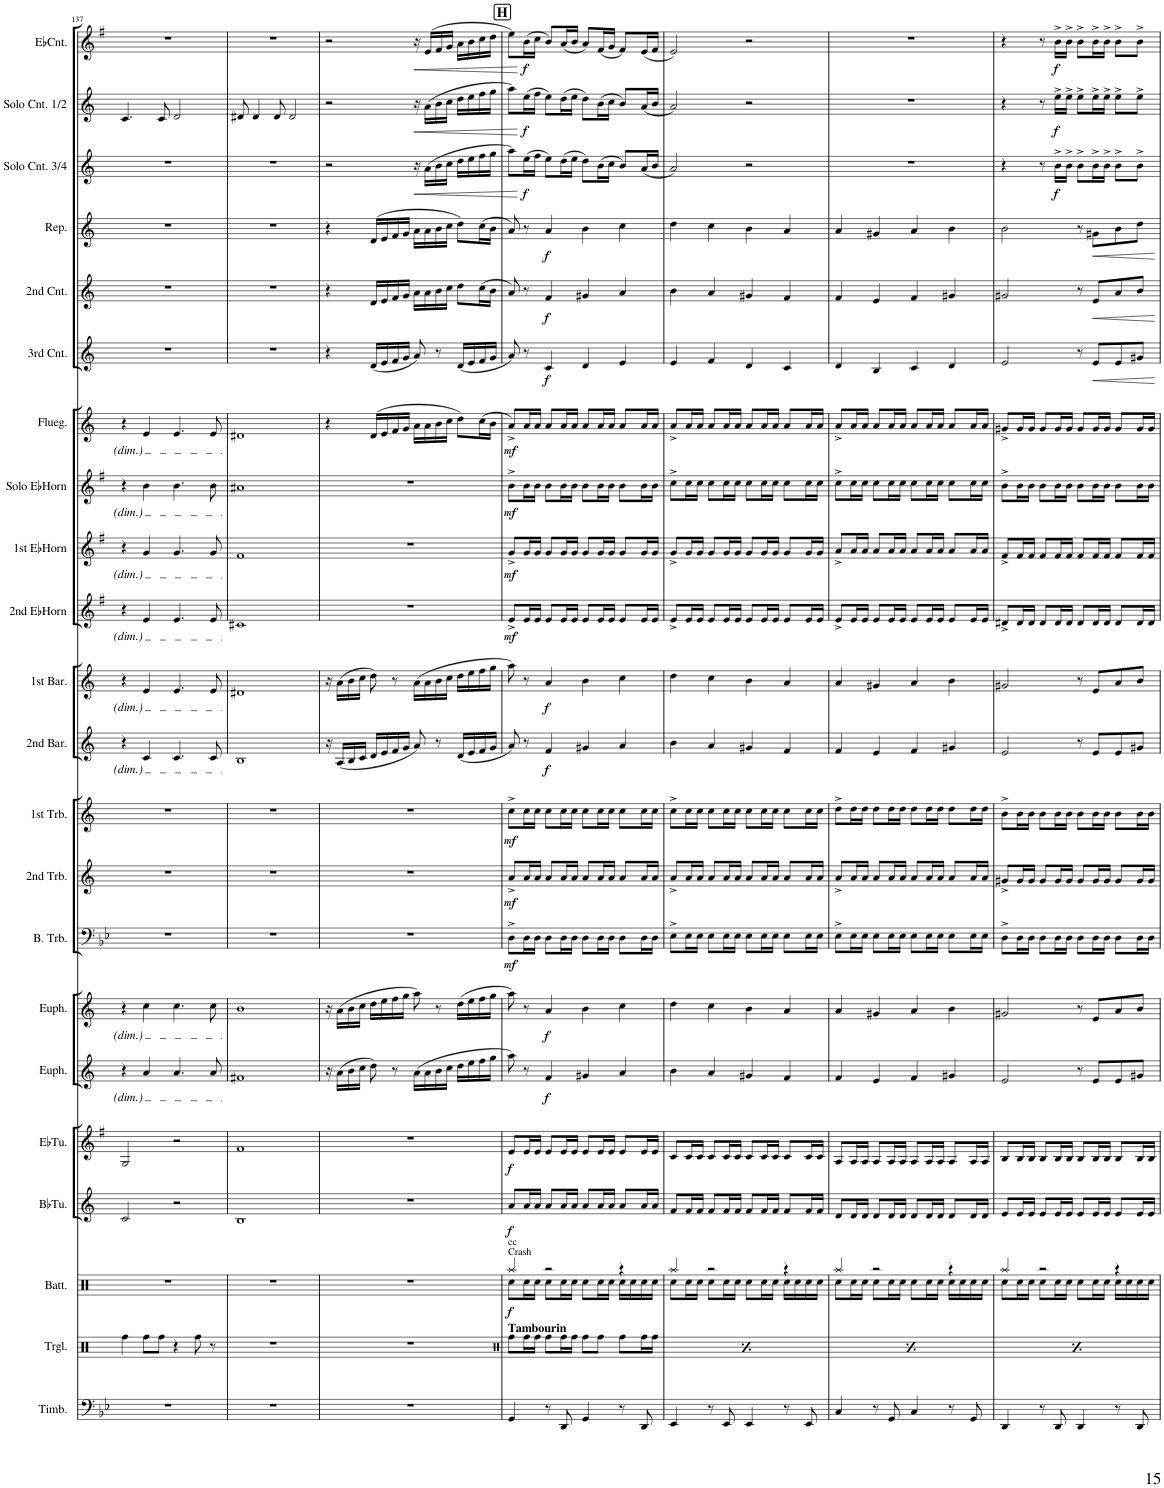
**kern	**kern	**kern	**dynam	**kern	**dynam	**kern	**dynam	**kern	**dynam	**kern	**dynam	**kern	**dynam	**kern	**dynam	**kern	**dynam	**kern	**dynam	**kern	**dynam	**kern	**dynam	**kern	**dynam	**kern	**dynam	**kern	**dynam	**kern	**dynam	**kern	**dynam	**kern	**dynam	**kern	**dynam	**kern	**dynam	**kern	**dynam
*part22	*part21	*part20	*part20	*part19	*part19	*part18	*part18	*part17	*part17	*part16	*part16	*part15	*part15	*part14	*part14	*part13	*part13	*part12	*part12	*part11	*part11	*part10	*part10	*part9	*part9	*part8	*part8	*part7	*part7	*part6	*part6	*part5	*part5	*part4	*part4	*part3	*part3	*part2	*part2	*part1	*part1
*staff22	*staff21	*staff20	*staff20	*staff19	*staff19	*staff18	*staff18	*staff17	*staff17	*staff16	*staff16	*staff15	*staff15	*staff14	*staff14	*staff13	*staff13	*staff12	*staff12	*staff11	*staff11	*staff10	*staff10	*staff9	*staff9	*staff8	*staff8	*staff7	*staff7	*staff6	*staff6	*staff5	*staff5	*staff4	*staff4	*staff3	*staff3	*staff2	*staff2	*staff1	*staff1
*I"Percu III (Timb.)	*I"Percu II	*I"Percu I (Batt.)	*	*I"BbTuba	*	*I"EbTuba	*	*I"Euphonium	*	*I"Euphonium	*	*I"Bass Trombone	*	*I"2nd Trombone	*	*I"1st Trombone	*	*I"2nd Baryton	*	*I"1st Baryton	*	*I"2nd EbHorn	*	*I"1st EbHorn	*	*I"Solo EbHorn	*	*I"Fluegelhorn	*	*I"3rd Cnt.	*	*I"2nd Cnt.	*	*I"Repiano	*	*I"Solo Cnt. 3/4	*	*I"Solo Cnt. 1/2	*	*I"EbCnt.	*
*	*	*I'Batt.	*	*I'BbTu.	*	*I'EbTu.	*	*I'Euph.	*	*I'Euph.	*	*I'B. Trb.	*	*I'2nd Trb.	*	*I'1st Trb.	*	*I'2nd Bar.	*	*I'1st Bar.	*	*I'2nd EbHorn	*	*I'1st EbHorn	*	*I'Solo EbHorn	*	*I'Flueg.	*	*I'3rd Cnt.	*	*I'2nd Cnt.	*	*I'Rep.	*	*I'Solo Cnt. 3/4	*	*I'Solo Cnt. 1/2	*	*I'EbCnt.	*
!!LO:PB:g=z
*clefF4	*clefX	*clefX	*	*clefG2	*	*clefG2	*	*clefG2	*	*clefG2	*	*clefF4	*	*clefG2	*	*clefG2	*	*clefG2	*	*clefG2	*	*clefG2	*	*clefG2	*	*clefG2	*	*clefG2	*	*clefG2	*	*clefG2	*	*clefG2	*	*clefG2	*	*clefG2	*	*clefG2	*
*	*Trd-7c-12	*	*	*Trd15c26	*	*Trd12c21	*	*Trd8c14	*	*Trd8c14	*	*	*	*Trd8c14	*	*Trd8c14	*	*Trd8c14	*	*Trd8c14	*	*Trd5c9	*	*Trd5c9	*	*Trd5c9	*	*Trd1c2	*	*Trd1c2	*	*Trd1c2	*	*Trd1c2	*	*Trd1c2	*	*Trd1c2	*	*Trd-2c-3	*
*k[b-e-]	*k[b-e-]	*k[]	*	*k[]	*	*k[f#]	*	*k[]	*	*k[]	*	*k[b-e-]	*	*k[]	*	*k[]	*	*k[]	*	*k[]	*	*k[f#]	*	*k[f#]	*	*k[f#]	*	*k[]	*	*k[]	*	*k[]	*	*k[]	*	*k[]	*	*k[]	*	*k[f#]	*
*M4/4	*M4/4	*M4/4	*	*M4/4	*	*M4/4	*	*M4/4	*	*M4/4	*	*M4/4	*	*M4/4	*	*M4/4	*	*M4/4	*	*M4/4	*	*M4/4	*	*M4/4	*	*M4/4	*	*M4/4	*	*M4/4	*	*M4/4	*	*M4/4	*	*M4/4	*	*M4/4	*	*M4/4	*
=137	=137	=137	=137	=137	=137	=137	=137	=137	=137	=137	=137	=137	=137	=137	=137	=137	=137	=137	=137	=137	=137	=137	=137	=137	=137	=137	=137	=137	=137	=137	=137	=137	=137	=137	=137	=137	=137	=137	=137	=137	=137
1r	4aa\	1r	.	2c/	.	2G/	.	4r	.	4r	.	1r	.	1r	.	1r	.	4r	.	4r	.	4r	.	4r	.	4r	.	4r	.	1r	.	1r	.	1r	.	1r	.	4.c/	.	1r	.
.	8aa\L	.	.	.	.	.	.	4a/	.	4cc\	.	.	.	.	.	.	.	4c/	.	4e/	.	4e/	.	4g/	.	4b\	.	4e/	.	.	.	.	.	.	.	.	.	.	.	.	.
.	8aa\J	.	.	.	.	.	.	.	.	.	.	.	.	.	.	.	.	.	.	.	.	.	.	.	.	.	.	.	.	.	.	.	.	.	.	.	.	8c/	.	.	.
.	4r	.	.	2r	.	2r	.	4.a/	.	4.cc\	.	.	.	.	.	.	.	4.c/	.	4.e/	.	4.e/	.	4.g/	.	4.b\	.	4.e/	.	.	.	.	.	.	.	.	.	2d/	.	.	.
.	8aa\	.	.	.	.	.	.	.	.	.	.	.	.	.	.	.	.	.	.	.	.	.	.	.	.	.	.	.	.	.	.	.	.	.	.	.	.	.	.	.	.
.	8r	.	.	.	.	.	.	8a/	.	8cc\	.	.	.	.	.	.	.	8c/	.	8e/	.	8e/	.	8g/	.	8b\	.	8e/	.	.	.	.	.	.	.	.	.	.	.	.	.
=138	=138	=138	=138	=138	=138	=138	=138	=138	=138	=138	=138	=138	=138	=138	=138	=138	=138	=138	=138	=138	=138	=138	=138	=138	=138	=138	=138	=138	=138	=138	=138	=138	=138	=138	=138	=138	=138	=138	=138	=138	=138
1r	1r	1r	.	1B	.	1f#	.	1f#X	.	1b	.	1r	.	1r	.	1r	.	1B	.	1d#X	.	1c#X	.	1f#	.	1a#X	.	1d#X	.	1r	.	1r	.	1r	.	1r	.	8d#X/	.	1r	.
.	.	.	.	.	.	.	.	.	.	.	.	.	.	.	.	.	.	.	.	.	.	.	.	.	.	.	.	.	.	.	.	.	.	.	.	.	.	4d#/	.	.	.
.	.	.	.	.	.	.	.	.	.	.	.	.	.	.	.	.	.	.	.	.	.	.	.	.	.	.	.	.	.	.	.	.	.	.	.	.	.	8d#/	.	.	.
.	.	.	.	.	.	.	.	.	.	.	.	.	.	.	.	.	.	.	.	.	.	.	.	.	.	.	.	.	.	.	.	.	.	.	.	.	.	2d#/	.	.	.
=139	=139	=139	=139	=139	=139	=139	=139	=139	=139	=139	=139	=139	=139	=139	=139	=139	=139	=139	=139	=139	=139	=139	=139	=139	=139	=139	=139	=139	=139	=139	=139	=139	=139	=139	=139	=139	=139	=139	=139	=139	=139
1r	1r	1r	.	1r	.	1r	.	16r	.	16r	.	1r	.	1r	.	1r	.	16r	.	16r	.	1r	.	1r	.	1r	.	4r	.	4r	.	4r	.	4r	.	2r	.	2r	.	2r	.
.	.	.	.	.	.	.	.	(16a\LL	.	(16a\LL	.	.	.	.	.	.	.	(16A/LL	.	(16a\LL	.	.	.	.	.	.	.	.	.	.	.	.	.	.	.	.	.	.	.	.	.
.	.	.	.	.	.	.	.	16b\	.	16b\	.	.	.	.	.	.	.	16B/	.	16b\	.	.	.	.	.	.	.	.	.	.	.	.	.	.	.	.	.	.	.	.	.
.	.	.	.	.	.	.	.	16cc\JJ	.	16cc\JJ	.	.	.	.	.	.	.	16c/JJ	.	16cc\JJ	.	.	.	.	.	.	.	.	.	.	.	.	.	.	.	.	.	.	.	.	.
.	.	.	.	.	.	.	.	8dd\)	.	16dd\LL	.	.	.	.	.	.	.	16d/LL	.	8dd\)	.	.	.	.	.	.	.	(16d/LL	.	(16d/LL	.	16d/LL	.	(16d/LL	.	.	.	.	.	.	.
.	.	.	.	.	.	.	.	.	.	16ee\	.	.	.	.	.	.	.	16e/	.	.	.	.	.	.	.	.	.	16e/	.	16e/	.	16e/	.	16e/	.	.	.	.	.	.	.
.	.	.	.	.	.	.	.	8r	.	16ff\	.	.	.	.	.	.	.	16f/	.	8r	.	.	.	.	.	.	.	16f/	.	16f/	.	16f/	.	16f/	.	.	.	.	.	.	.
.	.	.	.	.	.	.	.	.	.	16gg\JJ	.	.	.	.	.	.	.	16g/JJ	.	.	.	.	.	.	.	.	.	16g/JJ	.	16g/JJ	.	16g/JJ	.	16g/JJ	.	.	.	.	.	.	.
!	!	!	!	!	!	!	!	!	!	!	!	!	!	!	!	!	!	!	!	!	!	!	!	!	!	!	!	!	!	!	!	!	!	!	!	!	!LO:HP:b	!	!LO:HP:b	!	!LO:HP:b
.	.	.	.	.	.	.	.	(16a\LL	.	8aa\)	.	.	.	.	.	.	.	8a/)	.	(16a\LL	.	.	.	.	.	.	.	16a\LL	.	8a/)	.	16a\LL	.	16a\LL	.	16r	<	16r	<	16r	<
.	.	.	.	.	.	.	.	16a\	.	.	.	.	.	.	.	.	.	.	.	16a\	.	.	.	.	.	.	.	16a\	.	.	.	16a\	.	16a\	.	(16a\LL	.	(16a\LL	.	(16e/LL	.
.	.	.	.	.	.	.	.	16b\	.	8r	.	.	.	.	.	.	.	8r	.	16b\	.	.	.	.	.	.	.	16b\	.	8r	.	16b\	.	16b\	.	16b\	.	16b\	.	16f#/	.
.	.	.	.	.	.	.	.	16cc\JJ	.	.	.	.	.	.	.	.	.	.	.	16cc\JJ	.	.	.	.	.	.	.	16cc\JJ	.	.	.	16cc\JJ	.	16cc\JJ	.	16cc\JJ	.	16cc\JJ	.	16g/JJ	.
.	.	.	.	.	.	.	.	16dd\LL	.	(16dd\LL	.	.	.	.	.	.	.	(16d/LL	.	16dd\LL	.	.	.	.	.	.	.	8dd\L)	.	(16d/LL	.	8dd\L	.	8dd\L)	.	16dd\LL	.	16dd\LL	.	16a\LL	.
.	.	.	.	.	.	.	.	16ee\	.	16ee\	.	.	.	.	.	.	.	16e/	.	16ee\	.	.	.	.	.	.	.	.	.	16e/	.	.	.	.	.	16ee\	.	16ee\	.	16b\	.
.	.	.	.	.	.	.	.	16ff\	.	16ff\	.	.	.	.	.	.	.	16f/	.	16ff\	.	.	.	.	.	.	.	(16cc\L	.	16f/	.	(16cc\L	.	(16cc\L	.	16ff\	.	16ff\	.	16cc\	.
.	.	.	.	.	.	.	.	16gg\JJ	.	16gg\JJ	.	.	.	.	.	.	.	16g/JJ	.	16gg\JJ	.	.	.	.	.	.	.	16b\JJ	.	16g/JJ	.	16b\JJ	.	16b\JJ	.	16gg\JJ	.	16gg\JJ	.	16dd\JJ	.
!!LO:REH:place=s1:a:B:cj:fs=14:t=H
=140	=140	=140	=140	=140	=140	=140	=140	=140	=140	=140	=140	=140	=140	=140	=140	=140	=140	=140	=140	=140	=140	=140	=140	=140	=140	=140	=140	=140	=140	=140	=140	=140	=140	=140	=140	=140	=140	=140	=140	=140	=140
*	*clefX	*	*	*	*	*	*	*	*	*	*	*	*	*	*	*	*	*	*	*	*	*	*	*	*	*	*	*	*	*	*	*	*	*	*	*	*	*	*	*	*
*	*	*^	*	*	*	*	*	*	*	*	*	*	*	*	*	*	*	*	*	*	*	*	*	*	*	*	*	*	*	*	*	*	*	*	*	*	*	*	*	*	*
!	!	!LO:TX:a:t=Crash	!	!	!	!	!	!	!	!	!	!	!	!	!	!	!	!	!	!	!	!	!	!	!	!	!	!	!	!	!	!	!	!	!	!	!	!	!	!	!	!
!	!	!LO:TX:a:t=cc	!	!	!	!	!	!	!	!	!	!	!	!	!	!	!	!	!	!	!	!	!	!	!	!	!	!	!	!	!	!	!	!	!	!	!	!	!	!	!	!
!	!LO:TX:a:B:t=Tambourin	!	!	!	!	!	!	!	!	!	!	!	!	!	!	!	!	!	!	!	!	!	!	!	!	!	!	!	!	!	!	!	!	!	!	!	!	!	!	!	!	!
!	!	!	!	!LO:DY:b	!	!LO:DY:b	!	!LO:DY:b	!	!	!	!	!	!LO:DY:b	!	!LO:DY:b	!	!LO:DY:b	!	!	!	!	!	!LO:DY:b	!	!LO:DY:b	!	!LO:DY:b	!	!LO:DY:b	!	!	!	!	!	!	!	!	!	!	!	!
4GG/	8ff\L	4Raa/	8Rcc\L	f	8a/L	f	8e/L	f	8aa\)	.	8aa\)	.	8D^\L	mf	8a^/L	mf	8cc^\L	mf	8a/)	.	8aa\)	.	8e^/L	mf	8g^/L	mf	8b^\L	mf	8a^/L)	mf	8a/)	.	8a/)	.	8a/)	.	8aa\L)	.	8aa\L)	.	8ee\L)	.
!	!	!	!	!	!	!	!	!	!	!	!	!	!	!	!	!	!	!	!	!	!	!	!	!	!	!	!	!	!	!	!	!	!	!	!	!	!	!LO:DY:n=1:b	!	!LO:DY:n=1:b	!	!LO:DY:n=1:b
.	16ff\L	.	16Rcc\L	.	16a/L	.	16e/L	.	8r	.	8r	.	16D\L	.	16a/L	.	16cc\L	.	8r	.	8r	.	16e/L	.	16g/L	.	16b\L	.	16a/L	.	8r	.	8r	.	8r	.	(16ee\L	[ f	(16ee\L	[ f	(16b\L	[ f
.	16ff\JJ	.	16Rcc\JJ	.	16a/JJ	.	16e/JJ	.	.	.	.	.	16D\JJ	.	16a/JJ	.	16cc\JJ	.	.	.	.	.	16e/JJ	.	16g/JJ	.	16b\JJ	.	16a/JJ	.	.	.	.	.	.	.	16ff\JJ	.	16ff\JJ	.	16cc\JJ	.
!	!	!	!	!	!	!	!	!	!	!LO:DY:b	!	!LO:DY:b	!	!	!	!	!	!	!	!LO:DY:b	!	!LO:DY:b	!	!	!	!	!	!	!	!	!	!LO:DY:b	!	!LO:DY:b	!	!LO:DY:b	!	!	!	!	!	!
8r	8ff\L	2r	8Rcc\L	.	8a/L	.	8e/L	.	4f/	f	4a/	f	8D\L	.	8a/L	.	8cc\L	.	4f/	f	4a/	f	8e/L	.	8g/L	.	8b\L	.	8a/L	.	4c/	f	4f/	f	4a/	f	8ee\L)	.	8ee\L)	.	8b/L)	.
8DD/	16ff\L	.	16Rcc\L	.	16a/L	.	16e/L	.	.	.	.	.	16D\L	.	16a/L	.	16cc\L	.	.	.	.	.	16e/L	.	16g/L	.	16b\L	.	16a/L	.	.	.	.	.	.	.	(16dd\L	.	(16dd\L	.	(16a/L	.
.	16ff\JJ	.	16Rcc\JJ	.	16a/JJ	.	16e/JJ	.	.	.	.	.	16D\JJ	.	16a/JJ	.	16cc\JJ	.	.	.	.	.	16e/JJ	.	16g/JJ	.	16b\JJ	.	16a/JJ	.	.	.	.	.	.	.	16ee\JJ	.	16ee\JJ	.	16b/JJ	.
4GG/	8ff\L	.	8Rcc\L	.	8a/L	.	8e/L	.	4g#X/	.	4b\	.	8D\L	.	8a/L	.	8cc\L	.	4g#X/	.	4b\	.	8e/L	.	8g/L	.	8b\L	.	8a/L	.	4d/	.	4g#X/	.	4b\	.	8dd\L)	.	8dd\L)	.	8a/L)	.
.	8ff\J	.	16Rcc\L	.	16a/L	.	16e/L	.	.	.	.	.	16D\L	.	16a/L	.	16cc\L	.	.	.	.	.	16e/L	.	16g/L	.	16b\L	.	16a/L	.	.	.	.	.	.	.	(16b\L	.	(16b\L	.	(16f#/L	.
.	.	.	16Rcc\JJ	.	16a/JJ	.	16e/JJ	.	.	.	.	.	16D\JJ	.	16a/JJ	.	16cc\JJ	.	.	.	.	.	16e/JJ	.	16g/JJ	.	16b\JJ	.	16a/JJ	.	.	.	.	.	.	.	16cc\JJ	.	16cc\JJ	.	16g/JJ	.
8r	8ff\L	4r	16Rcc\LL	.	8a/L	.	8e/L	.	4a/	.	4cc\	.	8D\L	.	8a/L	.	8cc\L	.	4a/	.	4cc\	.	8e/L	.	8g/L	.	8b\L	.	8a/L	.	4e/	.	4a/	.	4cc\	.	8b/L)	.	8b/L)	.	8f#/L)	.
.	.	.	16Rcc\	.	.	.	.	.	.	.	.	.	.	.	.	.	.	.	.	.	.	.	.	.	.	.	.	.	.	.	.	.	.	.	.	.	.	.	.	.	.	.
8DD/	16ff\L	.	16Rcc\	.	16a/L	.	16e/L	.	.	.	.	.	16D\L	.	16a/L	.	16cc\L	.	.	.	.	.	16e/L	.	16g/L	.	16b\L	.	16a/L	.	.	.	.	.	.	.	(16a/L	.	(16a/L	.	(16e/L	.
.	16ff\JJ	.	16Rcc\JJ	.	16a/JJ	.	16e/JJ	.	.	.	.	.	16D\JJ	.	16a/JJ	.	16cc\JJ	.	.	.	.	.	16e/JJ	.	16g/JJ	.	16b\JJ	.	16a/JJ	.	.	.	.	.	.	.	16b/JJ	.	16b/JJ	.	16f#/JJ	.
=141	=141	=141	=141	=141	=141	=141	=141	=141	=141	=141	=141	=141	=141	=141	=141	=141	=141	=141	=141	=141	=141	=141	=141	=141	=141	=141	=141	=141	=141	=141	=141	=141	=141	=141	=141	=141	=141	=141	=141	=141	=141	=141
!	!LO:TX:a:B:t=Tambourin	!	!	!	!	!	!	!	!	!	!	!	!	!	!	!	!	!	!	!	!	!	!	!	!	!	!	!	!	!	!	!	!	!	!	!	!	!	!	!	!	!
4EE-/	8ff\L	4Raa/	8Rcc\L	.	8f/L	.	8c/L	.	4b\	.	4dd\	.	8E-^\L	.	8a^/L	.	8cc^\L	.	4b\	.	4dd\	.	8e^/L	.	8g^/L	.	8cc^\L	.	8a^/L	.	4e/	.	4b\	.	4dd\	.	2a/)	.	2a/)	.	2e/)	.
.	16ff\L	.	16Rcc\L	.	16f/L	.	16c/L	.	.	.	.	.	16E-\L	.	16a/L	.	16cc\L	.	.	.	.	.	16e/L	.	16g/L	.	16cc\L	.	16a/L	.	.	.	.	.	.	.	.	.	.	.	.	.
.	16ff\JJ	.	16Rcc\JJ	.	16f/JJ	.	16c/JJ	.	.	.	.	.	16E-\JJ	.	16a/JJ	.	16cc\JJ	.	.	.	.	.	16e/JJ	.	16g/JJ	.	16cc\JJ	.	16a/JJ	.	.	.	.	.	.	.	.	.	.	.	.	.
8r	8ff\L	2r	8Rcc\L	.	8f/L	.	8c/L	.	4a/	.	4cc\	.	8E-\L	.	8a/L	.	8cc\L	.	4a/	.	4cc\	.	8e/L	.	8g/L	.	8cc\L	.	8a/L	.	4f/	.	4a/	.	4cc\	.	.	.	.	.	.	.
8EE-/	16ff\L	.	16Rcc\L	.	16f/L	.	16c/L	.	.	.	.	.	16E-\L	.	16a/L	.	16cc\L	.	.	.	.	.	16e/L	.	16g/L	.	16cc\L	.	16a/L	.	.	.	.	.	.	.	.	.	.	.	.	.
.	16ff\JJ	.	16Rcc\JJ	.	16f/JJ	.	16c/JJ	.	.	.	.	.	16E-\JJ	.	16a/JJ	.	16cc\JJ	.	.	.	.	.	16e/JJ	.	16g/JJ	.	16cc\JJ	.	16a/JJ	.	.	.	.	.	.	.	.	.	.	.	.	.
4EE-/	8ff\L	.	8Rcc\L	.	8f/L	.	8c/L	.	4g#X/	.	4b\	.	8E-\L	.	8a/L	.	8cc\L	.	4g#X/	.	4b\	.	8e/L	.	8g/L	.	8cc\L	.	8a/L	.	4d/	.	4g#X/	.	4b\	.	2r	.	2r	.	2r	.
.	8ff\J	.	16Rcc\L	.	16f/L	.	16c/L	.	.	.	.	.	16E-\L	.	16a/L	.	16cc\L	.	.	.	.	.	16e/L	.	16g/L	.	16cc\L	.	16a/L	.	.	.	.	.	.	.	.	.	.	.	.	.
.	.	.	16Rcc\JJ	.	16f/JJ	.	16c/JJ	.	.	.	.	.	16E-\JJ	.	16a/JJ	.	16cc\JJ	.	.	.	.	.	16e/JJ	.	16g/JJ	.	16cc\JJ	.	16a/JJ	.	.	.	.	.	.	.	.	.	.	.	.	.
8r	8ff\L	4r	16Rcc\LL	.	8f/L	.	8c/L	.	4f/	.	4a/	.	8E-\L	.	8a/L	.	8cc\L	.	4f/	.	4a/	.	8e/L	.	8g/L	.	8cc\L	.	8a/L	.	4c/	.	4f/	.	4a/	.	.	.	.	.	.	.
.	.	.	16Rcc\	.	.	.	.	.	.	.	.	.	.	.	.	.	.	.	.	.	.	.	.	.	.	.	.	.	.	.	.	.	.	.	.	.	.	.	.	.	.	.
8EE-/	16ff\L	.	16Rcc\	.	16f/L	.	16c/L	.	.	.	.	.	16E-\L	.	16a/L	.	16cc\L	.	.	.	.	.	16e/L	.	16g/L	.	16cc\L	.	16a/L	.	.	.	.	.	.	.	.	.	.	.	.	.
.	16ff\JJ	.	16Rcc\JJ	.	16f/JJ	.	16c/JJ	.	.	.	.	.	16E-\JJ	.	16a/JJ	.	16cc\JJ	.	.	.	.	.	16e/JJ	.	16g/JJ	.	16cc\JJ	.	16a/JJ	.	.	.	.	.	.	.	.	.	.	.	.	.
=142	=142	=142	=142	=142	=142	=142	=142	=142	=142	=142	=142	=142	=142	=142	=142	=142	=142	=142	=142	=142	=142	=142	=142	=142	=142	=142	=142	=142	=142	=142	=142	=142	=142	=142	=142	=142	=142	=142	=142	=142	=142	=142
!	!LO:TX:a:B:t=Tambourin	!	!	!	!	!	!	!	!	!	!	!	!	!	!	!	!	!	!	!	!	!	!	!	!	!	!	!	!	!	!	!	!	!	!	!	!	!	!	!	!	!
4C/	8ff\L	4Raa/	8Rcc\L	.	8d/L	.	8A/L	.	4f/	.	4a/	.	8E-^\L	.	8a^/L	.	8dd^\L	.	4f/	.	4a/	.	8e^/L	.	8a^/L	.	8cc^\L	.	8a^/L	.	4d/	.	4f/	.	4a/	.	1r	.	1r	.	1r	.
.	16ff\L	.	16Rcc\L	.	16d/L	.	16A/L	.	.	.	.	.	16E-\L	.	16a/L	.	16dd\L	.	.	.	.	.	16e/L	.	16a/L	.	16cc\L	.	16a/L	.	.	.	.	.	.	.	.	.	.	.	.	.
.	16ff\JJ	.	16Rcc\JJ	.	16d/JJ	.	16A/JJ	.	.	.	.	.	16E-\JJ	.	16a/JJ	.	16dd\JJ	.	.	.	.	.	16e/JJ	.	16a/JJ	.	16cc\JJ	.	16a/JJ	.	.	.	.	.	.	.	.	.	.	.	.	.
8r	8ff\L	2r	8Rcc\L	.	8d/L	.	8A/L	.	4e/	.	4g#X/	.	8E-\L	.	8a/L	.	8dd\L	.	4e/	.	4g#X/	.	8e/L	.	8a/L	.	8cc\L	.	8a/L	.	4B/	.	4e/	.	4g#X/	.	.	.	.	.	.	.
8GG/	16ff\L	.	16Rcc\L	.	16d/L	.	16A/L	.	.	.	.	.	16E-\L	.	16a/L	.	16dd\L	.	.	.	.	.	16e/L	.	16a/L	.	16cc\L	.	16a/L	.	.	.	.	.	.	.	.	.	.	.	.	.
.	16ff\JJ	.	16Rcc\JJ	.	16d/JJ	.	16A/JJ	.	.	.	.	.	16E-\JJ	.	16a/JJ	.	16dd\JJ	.	.	.	.	.	16e/JJ	.	16a/JJ	.	16cc\JJ	.	16a/JJ	.	.	.	.	.	.	.	.	.	.	.	.	.
4C/	8ff\L	.	8Rcc\L	.	8d/L	.	8A/L	.	4f/	.	4a/	.	8E-\L	.	8a/L	.	8dd\L	.	4f/	.	4a/	.	8e/L	.	8a/L	.	8cc\L	.	8a/L	.	4c/	.	4f/	.	4a/	.	.	.	.	.	.	.
.	8ff\J	.	16Rcc\L	.	16d/L	.	16A/L	.	.	.	.	.	16E-\L	.	16a/L	.	16dd\L	.	.	.	.	.	16e/L	.	16a/L	.	16cc\L	.	16a/L	.	.	.	.	.	.	.	.	.	.	.	.	.
.	.	.	16Rcc\JJ	.	16d/JJ	.	16A/JJ	.	.	.	.	.	16E-\JJ	.	16a/JJ	.	16dd\JJ	.	.	.	.	.	16e/JJ	.	16a/JJ	.	16cc\JJ	.	16a/JJ	.	.	.	.	.	.	.	.	.	.	.	.	.
8r	8ff\L	4r	16Rcc\LL	.	8d/L	.	8A/L	.	4g#X/	.	4b\	.	8E-\L	.	8a/L	.	8dd\L	.	4g#X/	.	4b\	.	8e/L	.	8a/L	.	8cc\L	.	8a/L	.	4d/	.	4g#X/	.	4b\	.	.	.	.	.	.	.
.	.	.	16Rcc\	.	.	.	.	.	.	.	.	.	.	.	.	.	.	.	.	.	.	.	.	.	.	.	.	.	.	.	.	.	.	.	.	.	.	.	.	.	.	.
8GG/	16ff\L	.	16Rcc\	.	16d/L	.	16A/L	.	.	.	.	.	16E-\L	.	16a/L	.	16dd\L	.	.	.	.	.	16e/L	.	16a/L	.	16cc\L	.	16a/L	.	.	.	.	.	.	.	.	.	.	.	.	.
.	16ff\JJ	.	16Rcc\JJ	.	16d/JJ	.	16A/JJ	.	.	.	.	.	16E-\JJ	.	16a/JJ	.	16dd\JJ	.	.	.	.	.	16e/JJ	.	16a/JJ	.	16cc\JJ	.	16a/JJ	.	.	.	.	.	.	.	.	.	.	.	.	.
=143	=143	=143	=143	=143	=143	=143	=143	=143	=143	=143	=143	=143	=143	=143	=143	=143	=143	=143	=143	=143	=143	=143	=143	=143	=143	=143	=143	=143	=143	=143	=143	=143	=143	=143	=143	=143	=143	=143	=143	=143	=143	=143
!	!LO:TX:a:B:t=Tambourin	!	!	!	!	!	!	!	!	!	!	!	!	!	!	!	!	!	!	!	!	!	!	!	!	!	!	!	!	!	!	!	!	!	!	!	!	!	!	!	!	!
4DD/	8ff\L	4Raa/	8Rcc\L	.	8e/L	.	8B/L	.	2e/	.	2g#X/	.	8D^\L	.	8g#X^/L	.	8b^\L	.	2e/	.	2g#X/	.	8d#X^/L	.	8f#^/L	.	8b^\L	.	8g#X^/L	.	2e/	.	2g#X/	.	2b\	.	4r	.	4r	.	4r	.
.	16ff\L	.	16Rcc\L	.	16e/L	.	16B/L	.	.	.	.	.	16D\L	.	16g#/L	.	16b\L	.	.	.	.	.	16d#/L	.	16f#/L	.	16b\L	.	16g#/L	.	.	.	.	.	.	.	.	.	.	.	.	.
.	16ff\JJ	.	16Rcc\JJ	.	16e/JJ	.	16B/JJ	.	.	.	.	.	16D\JJ	.	16g#/JJ	.	16b\JJ	.	.	.	.	.	16d#/JJ	.	16f#/JJ	.	16b\JJ	.	16g#/JJ	.	.	.	.	.	.	.	.	.	.	.	.	.
8r	8ff\L	2r	8Rcc\L	.	8e/L	.	8B/L	.	.	.	.	.	8D\L	.	8g#/L	.	8b\L	.	.	.	.	.	8d#/L	.	8f#/L	.	8b\L	.	8g#/L	.	.	.	.	.	.	.	8r	.	8r	.	8r	.
!	!	!	!	!	!	!	!	!	!	!	!	!	!	!	!	!	!	!	!	!	!	!	!	!	!	!	!	!	!	!	!	!	!	!	!	!	!	!LO:DY:b	!	!LO:DY:b	!	!LO:DY:b
8DD/	16ff\L	.	16Rcc\L	.	16e/L	.	16B/L	.	.	.	.	.	16D\L	.	16g#/L	.	16b\L	.	.	.	.	.	16d#/L	.	16f#/L	.	16b\L	.	16g#/L	.	.	.	.	.	.	.	16b^\LL	f	16ee^\LL	f	16b^\LL	f
.	16ff\JJ	.	16Rcc\JJ	.	16e/JJ	.	16B/JJ	.	.	.	.	.	16D\JJ	.	16g#/JJ	.	16b\JJ	.	.	.	.	.	16d#/JJ	.	16f#/JJ	.	16b\JJ	.	16g#/JJ	.	.	.	.	.	.	.	16b^\JJ	.	16ee^\JJ	.	16b^\JJ	.
4DD/	8ff\L	.	8Rcc\L	.	8e/L	.	8B/L	.	8r	.	8r	.	8D\L	.	8g#/L	.	8b\L	.	8r	.	8r	.	8d#/L	.	8f#/L	.	8b\L	.	8g#/L	.	8r	.	8r	.	8r	.	8b^\L	.	8ee^\L	.	8b^\L	.
!	!	!	!	!	!	!	!	!	!	!	!	!	!	!	!	!	!	!	!	!	!	!	!	!	!	!	!	!	!	!	!	!LO:HP:b	!	!LO:HP:b	!	!LO:HP:b	!	!	!	!	!	!
.	8ff\J	.	16Rcc\L	.	16e/L	.	16B/L	.	8e/L	.	8e/L	.	16D\L	.	16g#/L	.	16b\L	.	8e/L	.	8e/L	.	16d#/L	.	16f#/L	.	16b\L	.	16g#/L	.	8e/L	<	8e/L	<	8g#X\L	<	16b^\L	.	16ee^\L	.	16b^\L	.
.	.	.	16Rcc\JJ	.	16e/JJ	.	16B/JJ	.	.	.	.	.	16D\JJ	.	16g#/JJ	.	16b\JJ	.	.	.	.	.	16d#/JJ	.	16f#/JJ	.	16b\JJ	.	16g#/JJ	.	.	.	.	.	.	.	16b^\JJ	.	16ee^\JJ	.	16b^\JJ	.
8r	8ff\L	4r	16Rcc\LL	.	8e/L	.	8B/L	.	8e/	.	8a/	.	8D\L	.	8g#/L	.	8b\L	.	8e/	.	8a/	.	8d#/L	.	8f#/L	.	8b\L	.	8g#/L	.	8e/	.	8a/	.	8b\	.	8b^\L	.	8ee^\L	.	8b^\L	.
.	.	.	16Rcc\	.	.	.	.	.	.	.	.	.	.	.	.	.	.	.	.	.	.	.	.	.	.	.	.	.	.	.	.	.	.	.	.	.	.	.	.	.	.	.
8DD/	16ff\L	.	16Rcc\	.	16e/L	.	16B/L	.	8g#X/J	.	8b/J	.	16D\L	.	16g#/L	.	16b\L	.	8g#X/J	.	8b/J	.	16d#/L	.	16f#/L	.	16b\L	.	16g#/L	.	8g#X/J	.	8b/J	.	8dd\J	.	8b^\J	.	8ee^\J	.	8b^\J	.
.	16ff\JJ	.	16Rcc\JJ	.	16e/JJ	.	16B/JJ	.	.	.	.	.	16D\JJ	.	16g#/JJ	.	16b\JJ	.	.	.	.	.	16d#/JJ	.	16f#/JJ	.	16b\JJ	.	16g#/JJ	.	.	.	.	.	.	.	.	.	.	.	.	.
*	*	*v	*v	*	*	*	*	*	*	*	*	*	*	*	*	*	*	*	*	*	*	*	*	*	*	*	*	*	*	*	*	*	*	*	*	*	*	*	*	*	*	*
.	.	.	.	.	.	.	.	.	.	.	.	.	.	.	.	.	.	.	.	.	.	.	.	.	.	.	.	.	.	.	[	.	[	.	[	.	.	.	.	.	.
=	=	=	=	=	=	=	=	=	=	=	=	=	=	=	=	=	=	=	=	=	=	=	=	=	=	=	=	=	=	=	=	=	=	=	=	=	=	=	=	=	=
*-	*-	*-	*-	*-	*-	*-	*-	*-	*-	*-	*-	*-	*-	*-	*-	*-	*-	*-	*-	*-	*-	*-	*-	*-	*-	*-	*-	*-	*-	*-	*-	*-	*-	*-	*-	*-	*-	*-	*-	*-	*-
